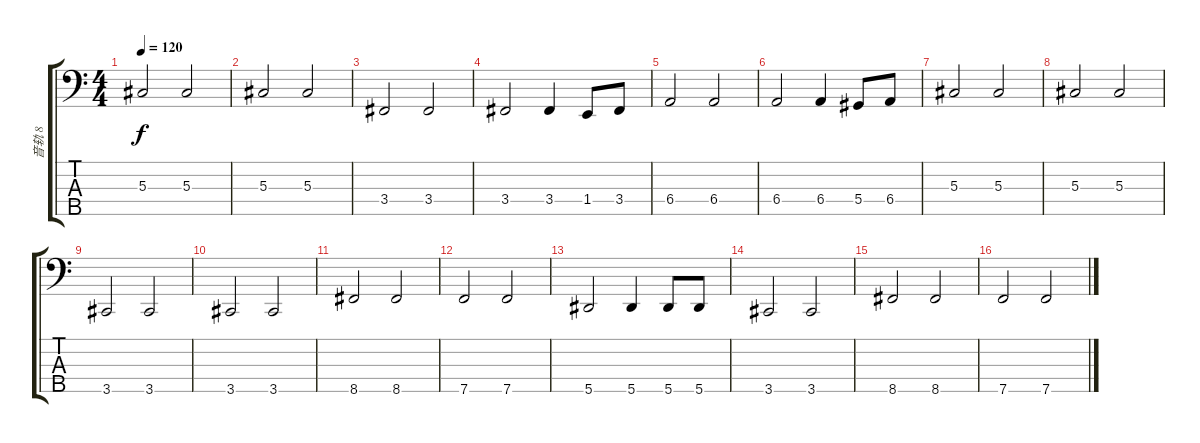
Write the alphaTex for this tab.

\track ("音轨 8" "音轨 8") {instrument electricbassfinger}
\staff {score tabs}
\tuning (Gb2 Db2 Ab1 Eb1 Bb0) {hide}
\ts (4 4)
\tempo 120
\clef f4
\ks c
5.3.2{dy f} 5.3.2 |
5.3.2 5.3.2 |
3.4.2 3.4.2 |
3.4.2 3.4.4 1.4.8 3.4.8 |
6.4.2 6.4.2 |
6.4.2 6.4.4 5.4.8 6.4.8 |
5.3.2 5.3.2 |
5.3.2 5.3.2 |
3.5.2 3.5.2 |
3.5.2 3.5.2 |
8.5.2 8.5.2 |
7.5.2 7.5.2 |
5.5.2 5.5.4 5.5.8 5.5.8 |
3.5.2 3.5.2 |
8.5.2 8.5.2 |
7.5.2 7.5.2
